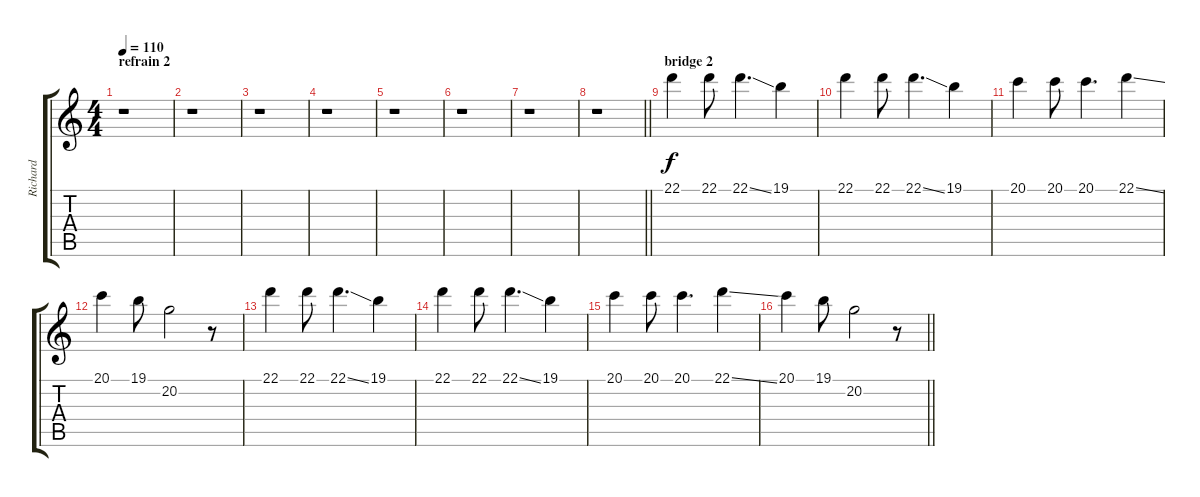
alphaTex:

\track ("Richard" "Richard") {instrument whistle}
\staff {score tabs}
\tuning (E4 B3 G3 D3 A2 E2) {hide}
\ts (4 4)
\section ("" "refrain 2")
\tempo 110
\clef g2
\ks c
r.1{dy f} |
r.1 |
r.1 |
r.1 |
r.1 |
r.1 |
r.1 |
\barLineRight lightlight
r.1 |
\section ("" "bridge 2")
22.1.4 22.1.8 22.1{ss}.4{d} 19.1.4 |
22.1.4 22.1.8 22.1{ss}.4{d} 19.1.4 |
20.1.4 20.1.8 20.1.4{d} 22.1{ss}.4 |
20.1.4 19.1.8 20.2.2 r.8 |
22.1.4 22.1.8 22.1{ss}.4{d} 19.1.4 |
22.1.4 22.1.8 22.1{ss}.4{d} 19.1.4 |
20.1.4 20.1.8 20.1.4{d} 22.1{ss}.4 |
\barLineRight lightlight
20.1.4 19.1.8 20.2.2 r.8
